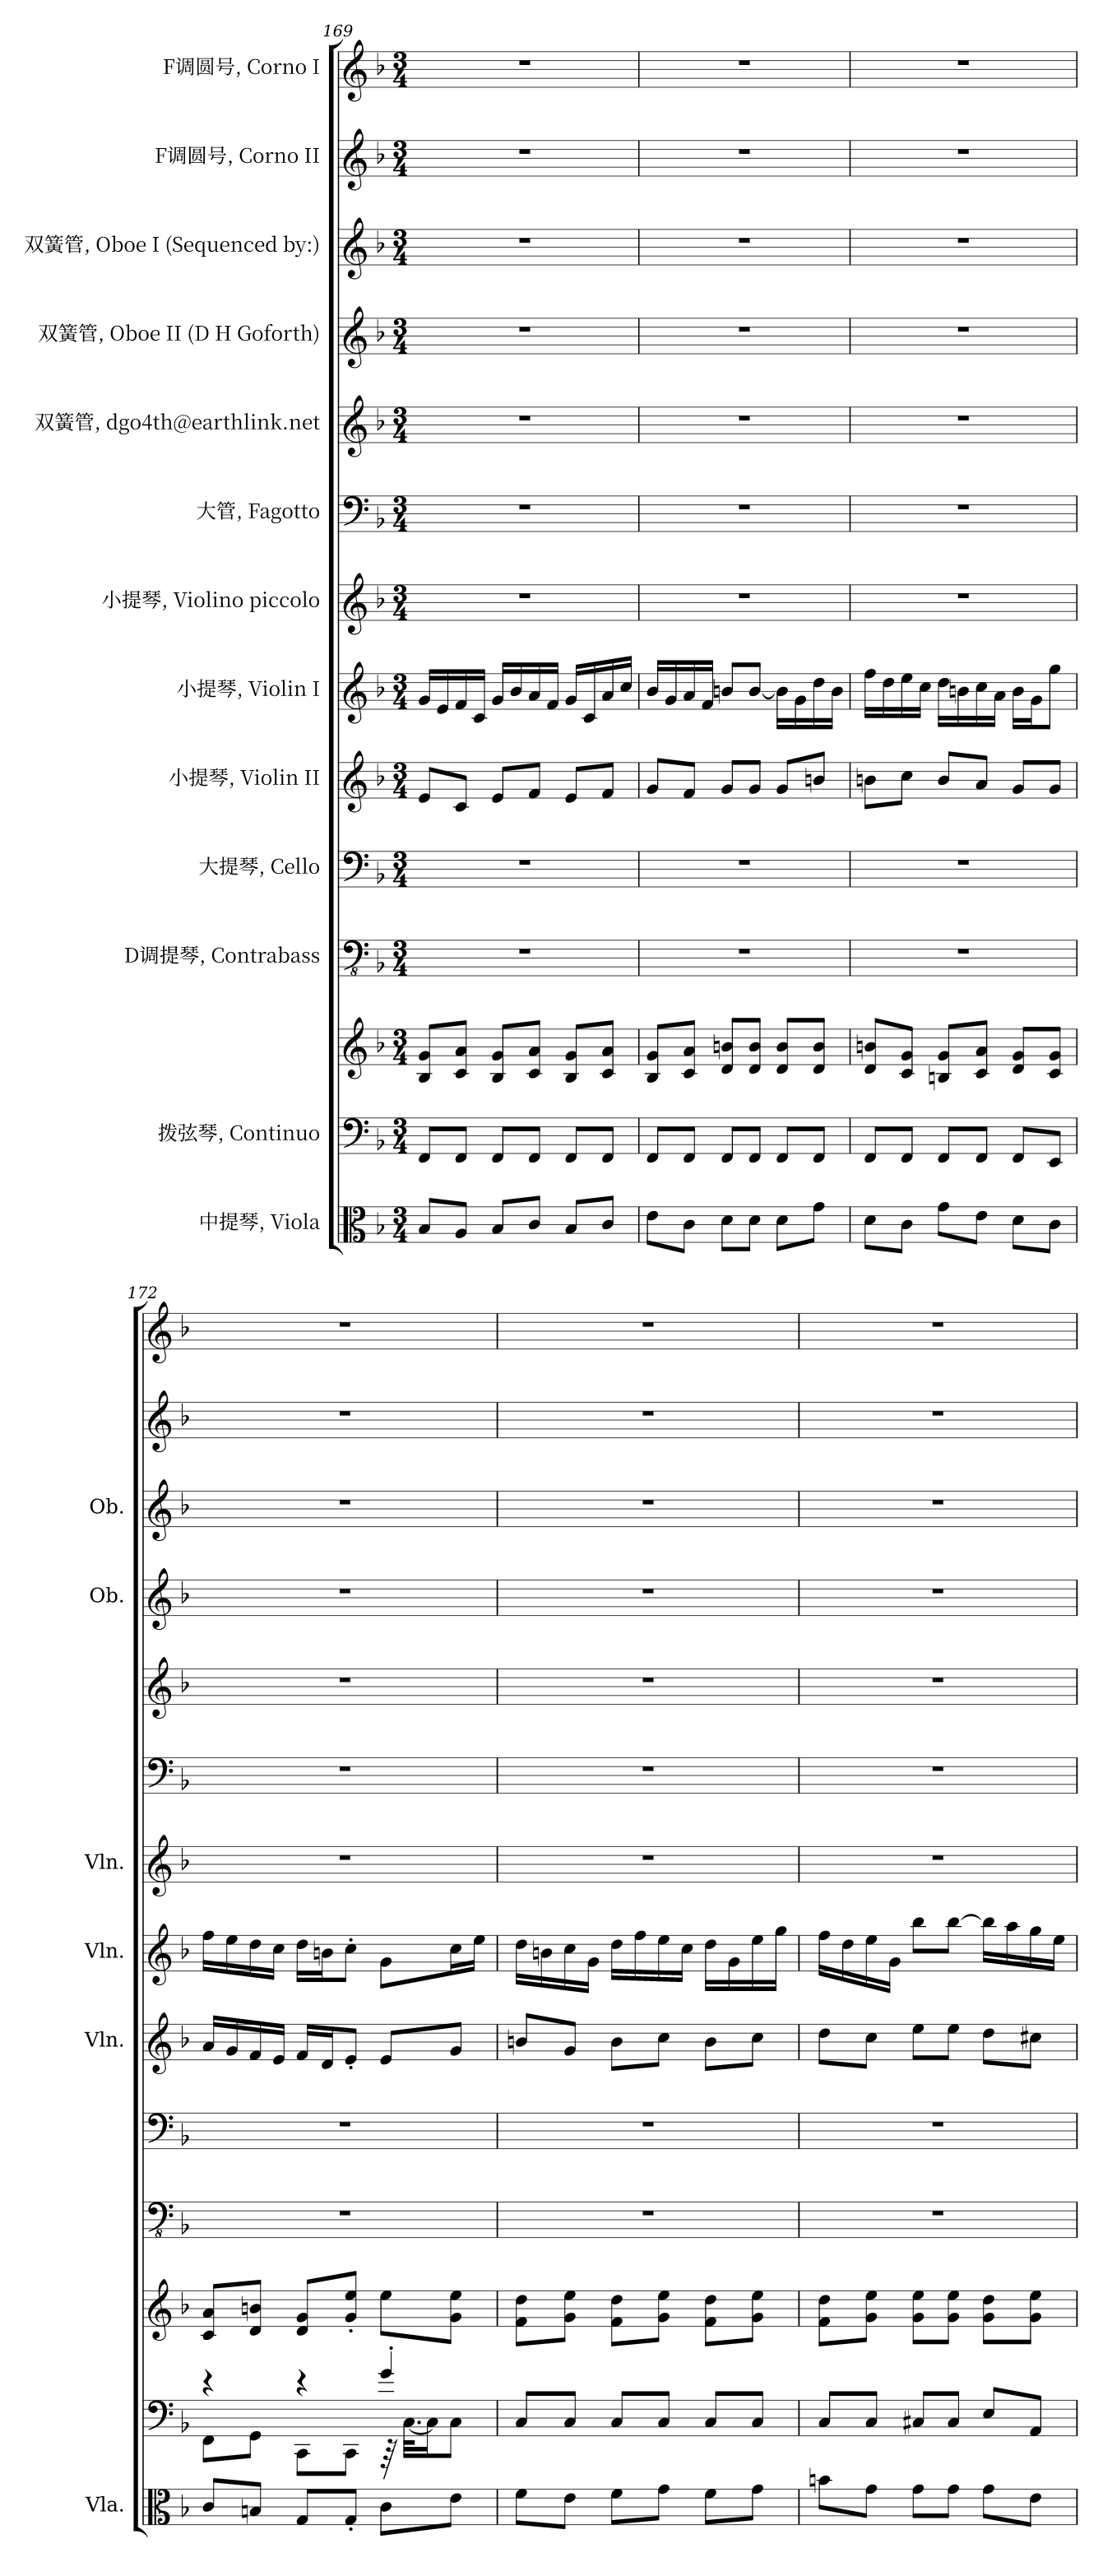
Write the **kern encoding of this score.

**kern	**kern	**kern	**kern	**kern	**kern	**kern	**kern	**kern	**kern	**kern	**kern	**kern	**kern
*part13	*part12	*part12	*part11	*part10	*part9	*part8	*part7	*part6	*part5	*part4	*part3	*part2	*part1
*staff14	*staff13	*staff12	*staff11	*staff10	*staff9	*staff8	*staff7	*staff6	*staff5	*staff4	*staff3	*staff2	*staff1
*I"中提琴, Viola	*I"拨弦琴, Continuo	*	*I"D调提琴, Contrabass	*I"大提琴, Cello	*I"小提琴, Violin II	*I"小提琴, Violin I	*I"小提琴, Violino piccolo	*I"大管, Fagotto	*I"双簧管, dgo4th@earthlink.net	*I"双簧管, Oboe II (D H Goforth)	*I"双簧管, Oboe I (Sequenced by:)	*I"F调圆号, Corno II	*I"F调圆号, Corno I
*I'Vla.	*	*	*	*	*I'Vln.	*I'Vln.	*I'Vln.	*	*	*I'Ob.	*I'Ob.	*	*
!!LO:PB:g=z
*clefC3	*clefF4	*clefG2	*clefFv4	*clefF4	*clefG2	*clefG2	*clefG2	*clefF4	*clefG2	*clefG2	*clefG2	*clefG2	*clefG2
*	*	*	*ITrd7c12	*	*	*	*	*	*	*	*	*ITrd4c7	*ITrd4c7
*k[b-]	*k[b-]	*k[b-]	*k[b-]	*k[b-]	*k[b-]	*k[b-]	*k[b-]	*k[b-]	*k[b-]	*k[b-]	*k[b-]	*k[b-e-]	*k[b-e-]
*M3/4	*M3/4	*M3/4	*M3/4	*M3/4	*M3/4	*M3/4	*M3/4	*M3/4	*M3/4	*M3/4	*M3/4	*M3/4	*M3/4
=169	=169	=169	=169	=169	=169	=169	=169	=169	=169	=169	=169	=169	=169
8B-/L	8FF/L	8B-/ 8g/L	2.r	2.r	8e/L	16g/LL	2.r	2.r	2.r	2.r	2.r	2.r	2.r
.	.	.	.	.	.	16e/	.	.	.	.	.	.	.
8A/J	8FF/J	8c/ 8a/J	.	.	8c/J	16f/	.	.	.	.	.	.	.
.	.	.	.	.	.	16c/JJ	.	.	.	.	.	.	.
8B-/L	8FF/L	8B-/ 8g/L	.	.	8e/L	16g/LL	.	.	.	.	.	.	.
.	.	.	.	.	.	16b-/	.	.	.	.	.	.	.
8c/J	8FF/J	8c/ 8a/J	.	.	8f/J	16a/	.	.	.	.	.	.	.
.	.	.	.	.	.	16f/JJ	.	.	.	.	.	.	.
8B-/L	8FF/L	8B-/ 8g/L	.	.	8e/L	16g/LL	.	.	.	.	.	.	.
.	.	.	.	.	.	16c/	.	.	.	.	.	.	.
8c/J	8FF/J	8c/ 8a/J	.	.	8f/J	16a/	.	.	.	.	.	.	.
.	.	.	.	.	.	16cc/JJ	.	.	.	.	.	.	.
=170	=170	=170	=170	=170	=170	=170	=170	=170	=170	=170	=170	=170	=170
8e\L	8FF/L	8B-/ 8g/L	2.r	2.r	8g/L	16b-/LL	2.r	2.r	2.r	2.r	2.r	2.r	2.r
.	.	.	.	.	.	16g/	.	.	.	.	.	.	.
8c\J	8FF/J	8c/ 8a/J	.	.	8f/J	16a/	.	.	.	.	.	.	.
.	.	.	.	.	.	16f/JJ	.	.	.	.	.	.	.
8d\L	8FF/L	8d/ 8bn/L	.	.	8g/L	8bn/L	.	.	.	.	.	.	.
8d\J	8FF/J	8d/ 8b/J	.	.	8g/J	[8b/J	.	.	.	.	.	.	.
8d\L	8FF/L	8d/ 8b/L	.	.	8g/L	16b\LL]	.	.	.	.	.	.	.
.	.	.	.	.	.	16g\	.	.	.	.	.	.	.
8g\J	8FF/J	8d/ 8b/J	.	.	8bn/J	16dd\	.	.	.	.	.	.	.
.	.	.	.	.	.	16b\JJ	.	.	.	.	.	.	.
=171	=171	=171	=171	=171	=171	=171	=171	=171	=171	=171	=171	=171	=171
8d\L	8FF/L	8d/ 8bn/L	2.r	2.r	8bn\L	16ff\LL	2.r	2.r	2.r	2.r	2.r	2.r	2.r
.	.	.	.	.	.	16dd\	.	.	.	.	.	.	.
8c\J	8FF/J	8c/ 8g/J	.	.	8cc\J	16ee\	.	.	.	.	.	.	.
.	.	.	.	.	.	16cc\JJ	.	.	.	.	.	.	.
8g\L	8FF/L	8Bn/ 8g/L	.	.	8b/L	16dd\LL	.	.	.	.	.	.	.
.	.	.	.	.	.	16bn\	.	.	.	.	.	.	.
8e\J	8FF/J	8c/ 8a/J	.	.	8a/J	16cc\	.	.	.	.	.	.	.
.	.	.	.	.	.	16a\JJ	.	.	.	.	.	.	.
8d\L	8FF/L	8d/ 8g/L	.	.	8g/L	16b\LL	.	.	.	.	.	.	.
.	.	.	.	.	.	16g\J	.	.	.	.	.	.	.
8c\J	8EE/J	8c/ 8g/J	.	.	8g/J	8gg\J	.	.	.	.	.	.	.
!!LO:PB:g=z
=172	=172	=172	=172	=172	=172	=172	=172	=172	=172	=172	=172	=172	=172
*	*^	*	*	*	*	*	*	*	*	*	*	*	*
8c/L	4r	8FF\L	8c/ 8a/L	2.r	2.r	16a/LL	16ff\LL	2.r	2.r	2.r	2.r	2.r	2.r	2.r
.	.	.	.	.	.	16g/	16ee\	.	.	.	.	.	.	.
8Bn/J	.	8GG\J	8d/ 8bn/J	.	.	16f/	16dd\	.	.	.	.	.	.	.
.	.	.	.	.	.	16e/JJ	16cc\JJ	.	.	.	.	.	.	.
8G/L	4r	8CC\L	8d/ 8g/L	.	.	16f/LL	16dd\LL	.	.	.	.	.	.	.
.	.	.	.	.	.	16d/J	16bn\J	.	.	.	.	.	.	.
8G'/J	.	8CC\J	8g/' 8ee/'J	.	.	8e'/J	8cc'\J	.	.	.	.	.	.	.
8c\L	4g'/	64r	8ee\L	.	.	8e/L	8g\L	.	.	.	.	.	.	.
.	.	[32.C\KLL	.	.	.	.	.	.	.	.	.	.	.	.
.	.	16C\J]	.	.	.	.	.	.	.	.	.	.	.	.
8e\J	.	8C\J	8g\ 8ee\J	.	.	8g/J	16cc\L	.	.	.	.	.	.	.
.	.	.	.	.	.	.	16ee\JJ	.	.	.	.	.	.	.
*	*v	*v	*	*	*	*	*	*	*	*	*	*	*	*
=173	=173	=173	=173	=173	=173	=173	=173	=173	=173	=173	=173	=173	=173
8f\L	8C/L	8f\ 8dd\L	2.r	2.r	8bn/L	16dd\LL	2.r	2.r	2.r	2.r	2.r	2.r	2.r
.	.	.	.	.	.	16bn\	.	.	.	.	.	.	.
8e\J	8C/J	8g\ 8ee\J	.	.	8g/J	16cc\	.	.	.	.	.	.	.
.	.	.	.	.	.	16g\JJ	.	.	.	.	.	.	.
8f\L	8C/L	8f\ 8dd\L	.	.	8b\L	16dd\LL	.	.	.	.	.	.	.
.	.	.	.	.	.	16ff\	.	.	.	.	.	.	.
8g\J	8C/J	8g\ 8ee\J	.	.	8cc\J	16ee\	.	.	.	.	.	.	.
.	.	.	.	.	.	16cc\JJ	.	.	.	.	.	.	.
8f\L	8C/L	8f\ 8dd\L	.	.	8b\L	16dd\LL	.	.	.	.	.	.	.
.	.	.	.	.	.	16g\	.	.	.	.	.	.	.
8g\J	8C/J	8g\ 8ee\J	.	.	8cc\J	16ee\	.	.	.	.	.	.	.
.	.	.	.	.	.	16gg\JJ	.	.	.	.	.	.	.
=174	=174	=174	=174	=174	=174	=174	=174	=174	=174	=174	=174	=174	=174
8bn\L	8C/L	8f\ 8dd\L	2.r	2.r	8dd\L	16ff\LL	2.r	2.r	2.r	2.r	2.r	2.r	2.r
.	.	.	.	.	.	16dd\	.	.	.	.	.	.	.
8g\J	8C/J	8g\ 8ee\J	.	.	8cc\J	16ee\	.	.	.	.	.	.	.
.	.	.	.	.	.	16g\JJ	.	.	.	.	.	.	.
8g\L	8C#X/L	8g\ 8ee\L	.	.	8ee\L	8bb-\L	.	.	.	.	.	.	.
8g\J	8C#/J	8g\ 8ee\J	.	.	8ee\J	[8bb-\J	.	.	.	.	.	.	.
8g\L	8E/L	8g\ 8dd\L	.	.	8dd\L	16bb-\LL]	.	.	.	.	.	.	.
.	.	.	.	.	.	16aa\	.	.	.	.	.	.	.
8e\J	8AA/J	8g\ 8ee\J	.	.	8cc#X\J	16gg\	.	.	.	.	.	.	.
.	.	.	.	.	.	16ee\JJ	.	.	.	.	.	.	.
=	=	=	=	=	=	=	=	=	=	=	=	=	=
*-	*-	*-	*-	*-	*-	*-	*-	*-	*-	*-	*-	*-	*-
